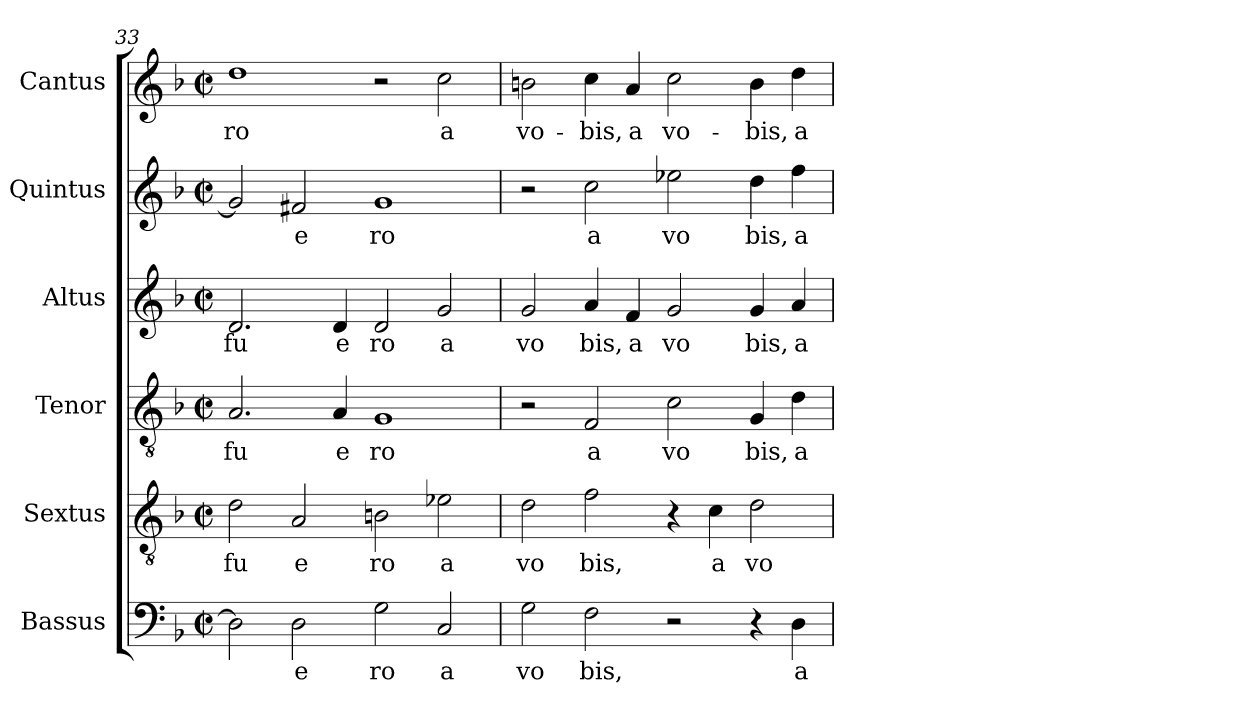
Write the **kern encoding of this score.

**kern	**text	**kern	**text	**kern	**text	**kern	**text	**kern	**text	**kern	**text
*part6	*part6	*part5	*part5	*part4	*part4	*part3	*part3	*part2	*part2	*part1	*part1
*staff6	*staff6	*staff5	*staff5	*staff4	*staff4	*staff3	*staff3	*staff2	*staff2	*staff1	*staff1
*I"Bassus	*	*I"Sextus	*	*I"Tenor	*	*I"Altus	*	*I"Quintus	*	*I"Cantus	*
*clefF4	*	*clefGv2	*	*clefGv2	*	*clefG2	*	*clefG2	*	*clefG2	*
*k[b-]	*	*k[b-]	*	*k[b-]	*	*k[b-]	*	*k[b-]	*	*k[b-]	*
*F:	*	*F:	*	*F:	*	*F:	*	*F:	*	*F:	*
*M2/2	*	*M2/2	*	*M2/2	*	*M2/2	*	*M2/2	*	*M2/2	*
*met(c|)	*	*met(c|)	*	*met(c|)	*	*met(c|)	*	*met(c|)	*	*met(c|)	*
=33	=33	=33	=33	=33	=33	=33	=33	=33	=33	=33	=33
!	!	!	!LO:LY:b:cj	!	!LO:LY:b:cj	!	!LO:LY:b:cj	!	!	!	!LO:LY:b:cj
2D\]	.	2d\	fu	2.A/	fu	2.d/	fu	2g/]	.	1dd	-ro
!	!LO:LY:b:cj	!	!LO:LY:b:cj	!	!	!	!	!	!LO:LY:b:cj	!	!
2D\	e	2A/	e	.	.	.	.	2f#X/	e	.	.
!	!	!	!	!	!LO:LY:b:cj	!	!LO:LY:b:cj	!	!	!	!
.	.	.	.	4A/	e	4d/	e	.	.	.	.
!	!LO:LY:b:cj	!	!LO:LY:b:cj	!	!LO:LY:b:cj	!	!LO:LY:b:cj	!	!LO:LY:b:cj	!	!
2G\	ro	2Bn\	ro	1G	ro	2d/	ro	1g	ro	2r	.
!	!LO:LY:b:cj	!	!LO:LY:b:cj	!	!	!	!LO:LY:b:cj	!	!	!	!LO:LY:b:cj
2C/	a	2e-X\	a	.	.	2g/	a	.	.	2cc\	a
=34	=34	=34	=34	=34	=34	=34	=34	=34	=34	=34	=34
!	!LO:LY:b:cj	!	!LO:LY:b:cj	!	!	!	!LO:LY:b:cj	!	!	!	!LO:LY:b:cj
2G\	vo	2d\	vo	2r	.	2g/	vo	2r	.	2bn\	vo-
!	!LO:LY:b:cj	!	!LO:LY:b:cj	!	!LO:LY:b:cj	!	!LO:LY:b:cj	!	!LO:LY:b:cj	!	!LO:LY:b:cj
2F\	bis,	2f\	bis,	2F/	a	4a/	bis,	2cc\	a	4cc\	-bis,
!	!	!	!	!	!	!	!LO:LY:b:cj	!	!	!	!LO:LY:b:cj
.	.	.	.	.	.	4f/	a	.	.	4a/	a
!	!	!	!	!	!LO:LY:b:cj	!	!LO:LY:b:cj	!	!LO:LY:b:cj	!	!LO:LY:b:cj
2r	.	4r	.	2c\	vo	2g/	vo	2ee-X\	vo	2cc\	vo-
!	!	!	!LO:LY:b:cj	!	!	!	!	!	!	!	!
.	.	4c\	a	.	.	.	.	.	.	.	.
!	!	!	!LO:LY:b:cj	!	!LO:LY:b:cj	!	!LO:LY:b:cj	!	!LO:LY:b:cj	!	!LO:LY:b:cj
4r	.	2d\	vo	4G/	bis,	4g/	bis,	4dd\	bis,	4b\	-bis,
!	!LO:LY:b:cj	!	!	!	!LO:LY:b:cj	!	!LO:LY:b:cj	!	!LO:LY:b:cj	!	!LO:LY:b:cj
4D\	a	.	.	4d\	a	4a/	a	4ff\	a	4dd\	a
=	=	=	=	=	=	=	=	=	=	=	=
*-	*-	*-	*-	*-	*-	*-	*-	*-	*-	*-	*-
